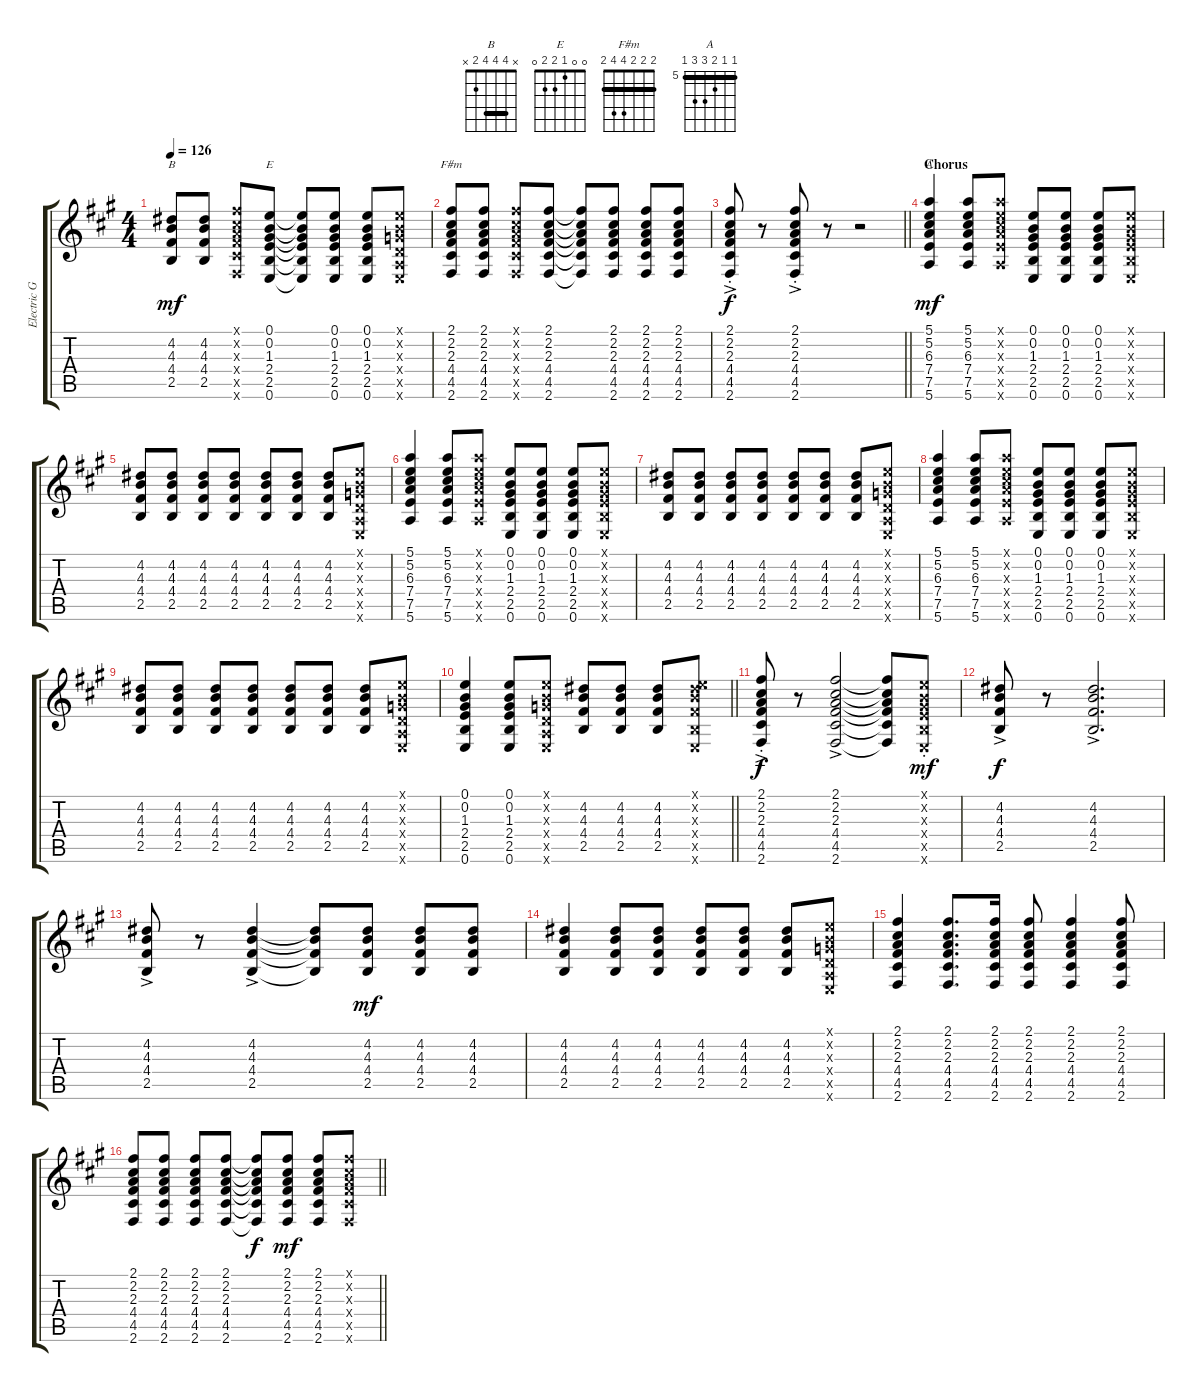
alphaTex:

\track ("Electric Guitar 1" "Electric G") {instrument electricguitarclean}
\staff {score tabs}
\tuning (E4 B3 G3 D3 A2 E2) {hide}
\chord ("B" x 4 4 4 2 x) {barre 4}
\chord ("E" 0 0 1 2 2 0)
\chord ("F#m" 2 2 2 4 4 2) {barre 2}
\chord ("A" 5 5 6 7 7 5) {firstfret 5 barre 5}
\ts (4 4)
\tempo 126
\clef g2
\ks a
(4.2 4.3 4.4 2.5).8{ch "B" dy mf} (4.2 4.3 4.4 2.5).8 (2.1{x} 2.2{x} 2.3{x} 4.4{x} 4.5{x} 2.6{x}).8 (0.1 0.2 1.3 2.4 2.5 0.6).8{ch "E"} (0.1{t} 0.2{t} 1.3{t} 2.4{t} 2.5{t} 0.6{t}).8 (0.1 0.2 1.3 2.4 2.5 0.6).8 (0.1 0.2 1.3 2.4 2.5 0.6).8 (0.1{x} 0.2{x} 0.3{x} 0.4{x} 0.5{x} 0.6{x}).8 |
(2.1 2.2 2.3 4.4 4.5 2.6).8{ch "F#m"} (2.1 2.2 2.3 4.4 4.5 2.6).8 (2.1{x} 2.2{x} 2.3{x} 4.4{x} 4.5{x} 2.6{x}).8 (2.1 2.2 2.3 4.4 4.5 2.6).8 (2.1{t} 2.2{t} 2.3{t} 4.4{t} 4.5{t} 2.6{t}).8 (2.1 2.2 2.3 4.4 4.5 2.6).8 (2.1 2.2 2.3 4.4 4.5 2.6).8 (2.1 2.2 2.3 4.4 4.5 2.6).8 |
\barLineRight lightlight
(2.1{ac st} 2.2{ac st} 2.3{ac st} 4.4{ac st} 4.5{ac st} 2.6{ac st}).8{dy f} r.8 (2.1{ac st} 2.2{ac st} 2.3{ac st} 4.4{ac st} 4.5{ac st} 2.6{ac st}).8 r.8 r.2 |
\section ("" "Chorus")
(5.1 5.2 6.3 7.4 7.5 5.6).4{ch "A" dy mf} (5.1 5.2 6.3 7.4 7.5 5.6).8 (5.1{x} 5.2{x} 6.3{x} 7.4{x} 7.5{x} 5.6{x}).8 (0.1 0.2 1.3 2.4 2.5 0.6).8 (0.1 0.2 1.3 2.4 2.5 0.6).8 (0.1 0.2 1.3 2.4 2.5 0.6).8 (0.1{x} 0.2{x} 1.3{x} 2.4{x} 2.5{x} 0.6{x}).8 |
(4.2 4.3 4.4 2.5).8 (4.2 4.3 4.4 2.5).8 (4.2 4.3 4.4 2.5).8 (4.2 4.3 4.4 2.5).8 (4.2 4.3 4.4 2.5).8 (4.2 4.3 4.4 2.5).8 (4.2 4.3 4.4 2.5).8 (0.1{x} 0.2{x} 0.3{x} 0.4{x} 0.5{x} 0.6{x}).8 |
(5.1 5.2 6.3 7.4 7.5 5.6).4 (5.1 5.2 6.3 7.4 7.5 5.6).8 (5.1{x} 5.2{x} 6.3{x} 7.4{x} 7.5{x} 5.6{x}).8 (0.1 0.2 1.3 2.4 2.5 0.6).8 (0.1 0.2 1.3 2.4 2.5 0.6).8 (0.1 0.2 1.3 2.4 2.5 0.6).8 (0.1{x} 0.2{x} 1.3{x} 2.4{x} 2.5{x} 0.6{x}).8 |
(4.2 4.3 4.4 2.5).8 (4.2 4.3 4.4 2.5).8 (4.2 4.3 4.4 2.5).8 (4.2 4.3 4.4 2.5).8 (4.2 4.3 4.4 2.5).8 (4.2 4.3 4.4 2.5).8 (4.2 4.3 4.4 2.5).8 (0.1{x} 0.2{x} 0.3{x} 0.4{x} 0.5{x} 0.6{x}).8 |
(5.1 5.2 6.3 7.4 7.5 5.6).4 (5.1 5.2 6.3 7.4 7.5 5.6).8 (5.1{x} 5.2{x} 6.3{x} 7.4{x} 7.5{x} 5.6{x}).8 (0.1 0.2 1.3 2.4 2.5 0.6).8 (0.1 0.2 1.3 2.4 2.5 0.6).8 (0.1 0.2 1.3 2.4 2.5 0.6).8 (0.1{x} 0.2{x} 1.3{x} 2.4{x} 2.5{x} 0.6{x}).8 |
(4.2 4.3 4.4 2.5).8 (4.2 4.3 4.4 2.5).8 (4.2 4.3 4.4 2.5).8 (4.2 4.3 4.4 2.5).8 (4.2 4.3 4.4 2.5).8 (4.2 4.3 4.4 2.5).8 (4.2 4.3 4.4 2.5).8 (0.1{x} 0.2{x} 0.3{x} 0.4{x} 0.5{x} 0.6{x}).8 |
\barLineRight lightlight
(0.1 0.2 1.3 2.4 2.5 0.6).4 (0.1 0.2 1.3 2.4 2.5 0.6).8 (0.1{x} 0.2{x} 0.3{x} 0.4{x} 0.5{x} 0.6{x}).8 (4.2 4.3 4.4 2.5).8 (4.2 4.3 4.4 2.5).8 (4.2 4.3 4.4 2.5).8 (0.1{x} 4.2{x} 4.3{x} 4.4{x} 2.5{x} 0.6{x}).8 |
(2.1{ac st} 2.2{ac} 2.3{ac} 4.4{ac} 4.5{ac} 2.6{ac}).8{dy f} r.8 (2.1{ac} 2.2{ac} 2.3{ac} 4.4{ac} 4.5{ac} 2.6{ac}).2 (2.1{t} 2.2{t} 2.3{t} 4.4{t} 4.5{t} 2.6{t}).8 (0.1{st x} 0.2{x} 1.3{x} 2.4{x} 2.5{x} 0.6{x}).8{dy mf} |
(4.2{ac} 4.3{ac} 4.4{ac} 2.5{ac}).8{dy f} r.8 (4.2{ac} 4.3{ac} 4.4{ac} 2.5{ac}).2{d} |
(4.2{ac} 4.3{ac} 4.4{ac} 2.5{ac}).8 r.8 (4.2{ac} 4.3{ac} 4.4{ac} 2.5{ac}).4 (4.2{t} 4.3{t} 4.4{t} 2.5{t}).8 (4.2 4.3 4.4 2.5).8{dy mf} (4.2 4.3 4.4 2.5).8 (4.2 4.3 4.4 2.5).8 |
(4.2 4.3 4.4 2.5).4 (4.2 4.3 4.4 2.5).8 (4.2 4.3 4.4 2.5).8 (4.2 4.3 4.4 2.5).8 (4.2 4.3 4.4 2.5).8 (4.2 4.3 4.4 2.5).8 (0.1{x} 0.2{x} 0.3{x} 0.4{x} 0.5{x} 0.6{x}).8 |
(2.1 2.2 2.3 4.4 4.5 2.6).4 (2.1 2.2 2.3 4.4 4.5 2.6).8{d} (2.1 2.2 2.3 4.4 4.5 2.6).16 (2.1 2.2 2.3 4.4 4.5 2.6).8 (2.1 2.2 2.3 4.4 4.5 2.6).4 (2.1 2.2 2.3 4.4 4.5 2.6).8 |
\barLineRight lightlight
(2.1 2.2 2.3 4.4 4.5 2.6).8 (2.1 2.2 2.3 4.4 4.5 2.6).8 (2.1 2.2 2.3 4.4 4.5 2.6).8 (2.1 2.2 2.3 4.4 4.5 2.6).8 (2.1{t} 2.2{t} 2.3{t} 4.4{t} 4.5{t} 2.6{t}).8{dy f} (2.1 2.2 2.3 4.4 4.5 2.6).8{dy mf} (2.1 2.2 2.3 4.4 4.5 2.6).8 (2.1{x} 2.2{x} 2.3{x} 4.4{x} 4.5{x} 2.6{x}).8
